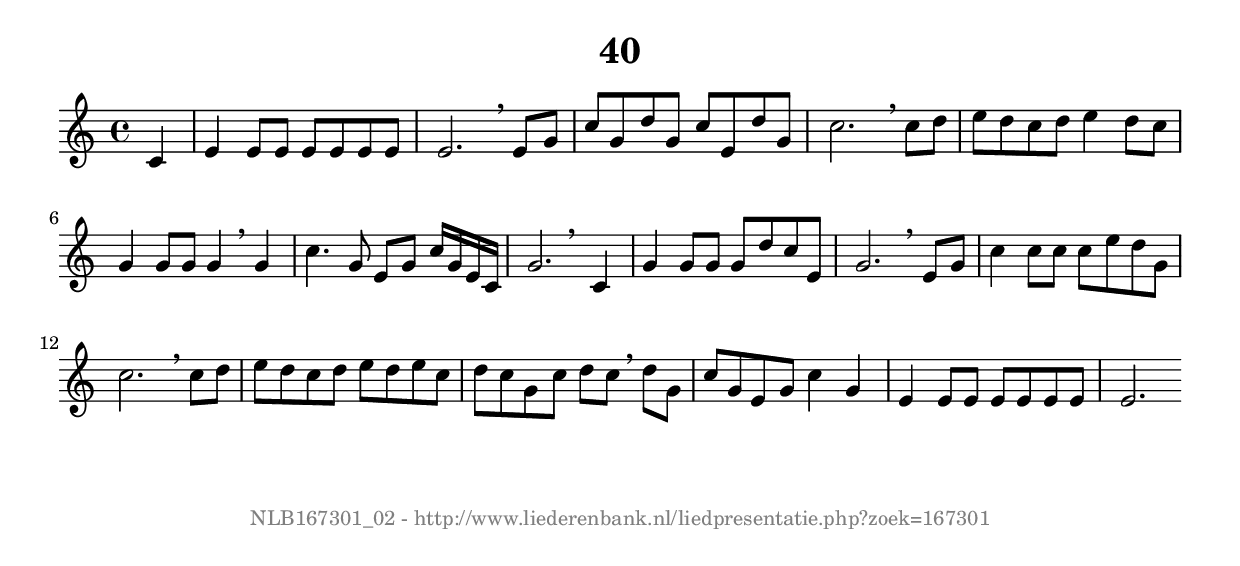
%
% produced by wce2krn 1.64 (7 June 2014)
%
\version"2.16"
#(append! paper-alist '(("long" . (cons (* 210 mm) (* 2000 mm)))))
#(set-default-paper-size "long")
sb = {\breathe}
mBreak = {\breathe }
bBreak = {\breathe }
x = {\once\override NoteHead #'style = #'cross }
gl=\glissando
itime={\override Staff.TimeSignature #'stencil = ##f }
ficta = {\once\set suggestAccidentals = ##t}
fine = {\once\override Score.RehearsalMark #'self-alignment-X = #1 \mark \markup {\italic{Fine}}}
dc = {\once\override Score.RehearsalMark #'self-alignment-X = #1 \mark \markup {\italic{D.C.}}}
dcf = {\once\override Score.RehearsalMark #'self-alignment-X = #1 \mark \markup {\italic{D.C. al Fine}}}
dcc = {\once\override Score.RehearsalMark #'self-alignment-X = #1 \mark \markup {\italic{D.C. al Coda}}}
ds = {\once\override Score.RehearsalMark #'self-alignment-X = #1 \mark \markup {\italic{D.S.}}}
dsf = {\once\override Score.RehearsalMark #'self-alignment-X = #1 \mark \markup {\italic{D.S. al Fine}}}
dsc = {\once\override Score.RehearsalMark #'self-alignment-X = #1 \mark \markup {\italic{D.S. al Coda}}}
pv = {\set Score.repeatCommands = #'((volta "1"))}
sv = {\set Score.repeatCommands = #'((volta "2"))}
tv = {\set Score.repeatCommands = #'((volta "3"))}
qv = {\set Score.repeatCommands = #'((volta "4"))}
xv = {\set Score.repeatCommands = #'((volta #f))}
\header{ tagline = ""
title = "40"
}
\score {{
\key c \major
\relative g'
{
\set melismaBusyProperties = #'()
\partial 32*8
\time 4/4
\tempo 4=120
\override Score.MetronomeMark #'transparent = ##t
\override Score.RehearsalMark #'break-visibility = #(vector #t #t #f)
c,4 e e8 e e e e e e2. \sb e8 g c g d' g, c e, d' g, c2. \mBreak
c8 d e d c d e4 d8 c g4 g8 g g4 \sb g c4. g8 e g c16 g e c g'2. \bar":|:" \bBreak
c,4 g' g8 g g d' c e, g2. \sb e8 g c4 c8 c c e d g, c2. \mBreak
c8 d e d c d e d e c d c g c d c \sb d g, c g e g c4 g e e8 e e e e e e2. \bar":|"
 }}
 \midi { }
 \layout {
            indent = 0.0\cm
}
}
\markup { \vspace #0 } \markup { \with-color #grey \fill-line { \center-column { \smaller "NLB167301_02 - http://www.liederenbank.nl/liedpresentatie.php?zoek=167301" } } }
